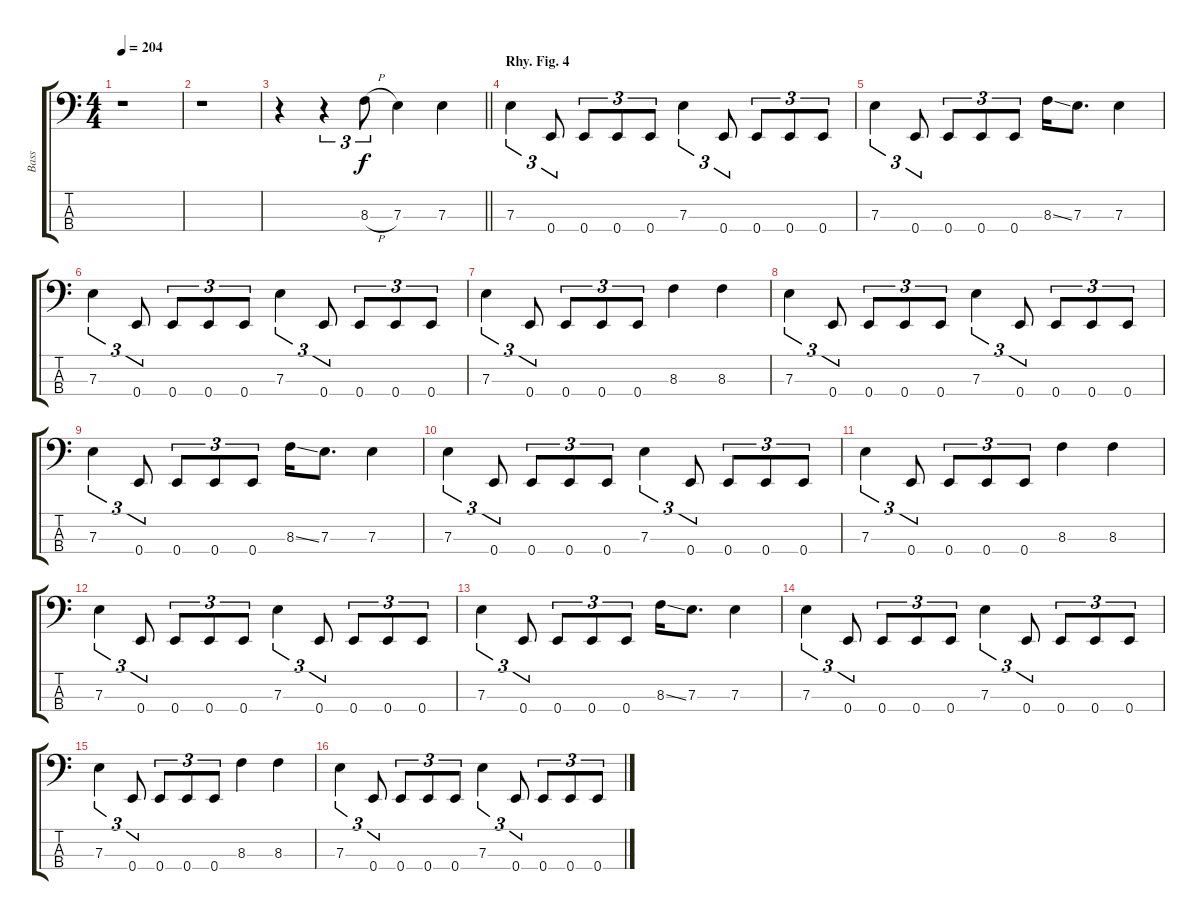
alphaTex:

\track ("Bass" "Bass") {mute instrument electricbassfinger}
\staff {score tabs}
\tuning (G2 D2 A1 E1) {hide}
\ts (4 4)
\tempo 204
\clef f4
\ks c
r.1{dy f} |
r.1 |
\barLineRight lightlight
r.4 r.4{tu (3 2)} 8.3{h}.8{tu (3 2)} 7.3.4 7.3.4 |
\section ("" "Rhy. Fig. 4")
7.3.4{tu (3 2)} 0.4.8{tu (3 2)} 0.4.8{tu (3 2)} 0.4.8{tu (3 2)} 0.4.8{tu (3 2)} 7.3.4{tu (3 2)} 0.4.8{tu (3 2)} 0.4.8{tu (3 2)} 0.4.8{tu (3 2)} 0.4.8{tu (3 2)} |
7.3.4{tu (3 2)} 0.4.8{tu (3 2)} 0.4.8{tu (3 2)} 0.4.8{tu (3 2)} 0.4.8{tu (3 2)} 8.3{ss}.16 7.3.8{d} 7.3.4 |
7.3.4{tu (3 2)} 0.4.8{tu (3 2)} 0.4.8{tu (3 2)} 0.4.8{tu (3 2)} 0.4.8{tu (3 2)} 7.3.4{tu (3 2)} 0.4.8{tu (3 2)} 0.4.8{tu (3 2)} 0.4.8{tu (3 2)} 0.4.8{tu (3 2)} |
7.3.4{tu (3 2)} 0.4.8{tu (3 2)} 0.4.8{tu (3 2)} 0.4.8{tu (3 2)} 0.4.8{tu (3 2)} 8.3.4 8.3.4 |
7.3.4{tu (3 2)} 0.4.8{tu (3 2)} 0.4.8{tu (3 2)} 0.4.8{tu (3 2)} 0.4.8{tu (3 2)} 7.3.4{tu (3 2)} 0.4.8{tu (3 2)} 0.4.8{tu (3 2)} 0.4.8{tu (3 2)} 0.4.8{tu (3 2)} |
7.3.4{tu (3 2)} 0.4.8{tu (3 2)} 0.4.8{tu (3 2)} 0.4.8{tu (3 2)} 0.4.8{tu (3 2)} 8.3{ss}.16 7.3.8{d} 7.3.4 |
7.3.4{tu (3 2)} 0.4.8{tu (3 2)} 0.4.8{tu (3 2)} 0.4.8{tu (3 2)} 0.4.8{tu (3 2)} 7.3.4{tu (3 2)} 0.4.8{tu (3 2)} 0.4.8{tu (3 2)} 0.4.8{tu (3 2)} 0.4.8{tu (3 2)} |
7.3.4{tu (3 2)} 0.4.8{tu (3 2)} 0.4.8{tu (3 2)} 0.4.8{tu (3 2)} 0.4.8{tu (3 2)} 8.3.4 8.3.4 |
7.3.4{tu (3 2)} 0.4.8{tu (3 2)} 0.4.8{tu (3 2)} 0.4.8{tu (3 2)} 0.4.8{tu (3 2)} 7.3.4{tu (3 2)} 0.4.8{tu (3 2)} 0.4.8{tu (3 2)} 0.4.8{tu (3 2)} 0.4.8{tu (3 2)} |
7.3.4{tu (3 2)} 0.4.8{tu (3 2)} 0.4.8{tu (3 2)} 0.4.8{tu (3 2)} 0.4.8{tu (3 2)} 8.3{ss}.16 7.3.8{d} 7.3.4 |
7.3.4{tu (3 2)} 0.4.8{tu (3 2)} 0.4.8{tu (3 2)} 0.4.8{tu (3 2)} 0.4.8{tu (3 2)} 7.3.4{tu (3 2)} 0.4.8{tu (3 2)} 0.4.8{tu (3 2)} 0.4.8{tu (3 2)} 0.4.8{tu (3 2)} |
7.3.4{tu (3 2)} 0.4.8{tu (3 2)} 0.4.8{tu (3 2)} 0.4.8{tu (3 2)} 0.4.8{tu (3 2)} 8.3.4 8.3.4 |
7.3.4{tu (3 2)} 0.4.8{tu (3 2)} 0.4.8{tu (3 2)} 0.4.8{tu (3 2)} 0.4.8{tu (3 2)} 7.3.4{tu (3 2)} 0.4.8{tu (3 2)} 0.4.8{tu (3 2)} 0.4.8{tu (3 2)} 0.4.8{tu (3 2)}
